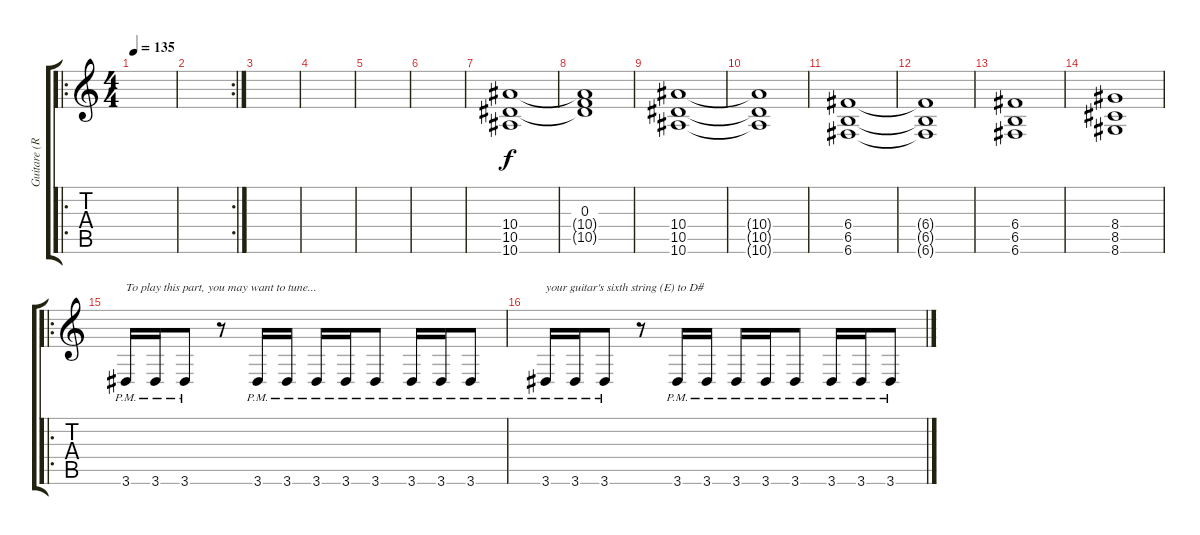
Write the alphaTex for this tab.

\track ("Guitare (Rytmique)" "Guitare (R") {instrument distortionguitar}
\staff {score tabs}
\tuning (D4 A3 F3 C3 F2 C2) {hide}
\ro
\ts (4 4)
\tempo 135
\clef g2
\ks c
|
\rc 2
|
|
|
|
|
(10.4 10.5 10.6).1 |
(0.3 10.4{t} 10.5{t}).1 |
(10.4 10.5 10.6).1 |
(10.4{t} 10.5{t} 10.6{t}).1 |
(6.4 6.5 6.6).1 |
(6.4{t} 6.5{t} 6.6{t}).1 |
(6.4 6.5 6.6).1 |
(8.4 8.5 8.6).1 |
\ro
3.6{pm}.16{txt "To play this part, you may want to tune..."} 3.6{pm}.16 3.6{pm}.8 r.8 3.6{pm}.16 3.6{pm}.16 3.6{pm}.16 3.6{pm}.16 3.6{pm}.8 3.6{pm}.16 3.6{pm}.16 3.6{pm}.8 |
3.6{pm}.16{txt "your guitar's sixth string (E) to D#"} 3.6{pm}.16 3.6{pm}.8 r.8 3.6{pm}.16 3.6{pm}.16 3.6{pm}.16 3.6{pm}.16 3.6{pm}.8 3.6{pm}.16 3.6{pm}.16 3.6{pm}.8
